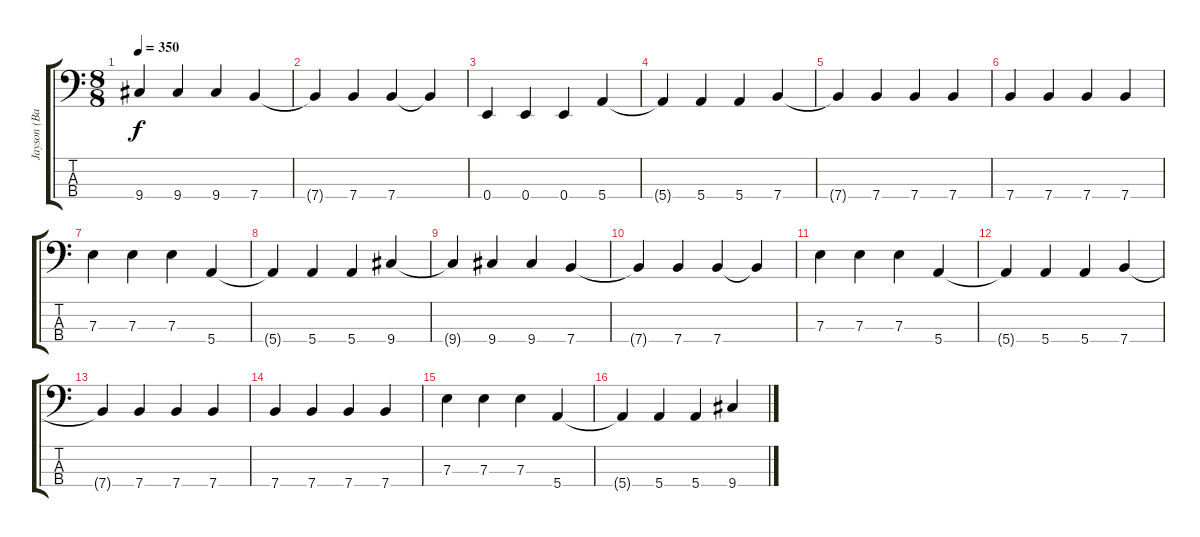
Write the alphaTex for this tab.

\track ("Jayson (Bass)" "Jayson (Ba") {instrument electricbasspick}
\staff {score tabs}
\tuning (G2 D2 A1 E1) {hide}
\ts (8 8)
\tempo 350
\clef f4
\ks c
9.4{t}.4{dy f} 9.4.4 9.4.4 7.4.4 |
7.4{t}.4 7.4.4 7.4.4 7.4{t}.4 |
0.4.4 0.4.4 0.4.4 5.4.4 |
5.4{t}.4 5.4.4 5.4.4 7.4.4 |
7.4{t}.4 7.4.4 7.4.4 7.4.4 |
7.4.4 7.4.4 7.4.4 7.4.4 |
7.3.4 7.3.4 7.3.4 5.4.4 |
5.4{t}.4 5.4.4 5.4.4 9.4.4 |
9.4{t}.4 9.4.4 9.4.4 7.4.4 |
7.4{t}.4 7.4.4 7.4.4 7.4{t}.4 |
7.3.4 7.3.4 7.3.4 5.4.4 |
5.4{t}.4 5.4.4 5.4.4 7.4.4 |
7.4{t}.4 7.4.4 7.4.4 7.4.4 |
7.4.4 7.4.4 7.4.4 7.4.4 |
7.3.4 7.3.4 7.3.4 5.4.4 |
5.4{t}.4 5.4.4 5.4.4 9.4.4
